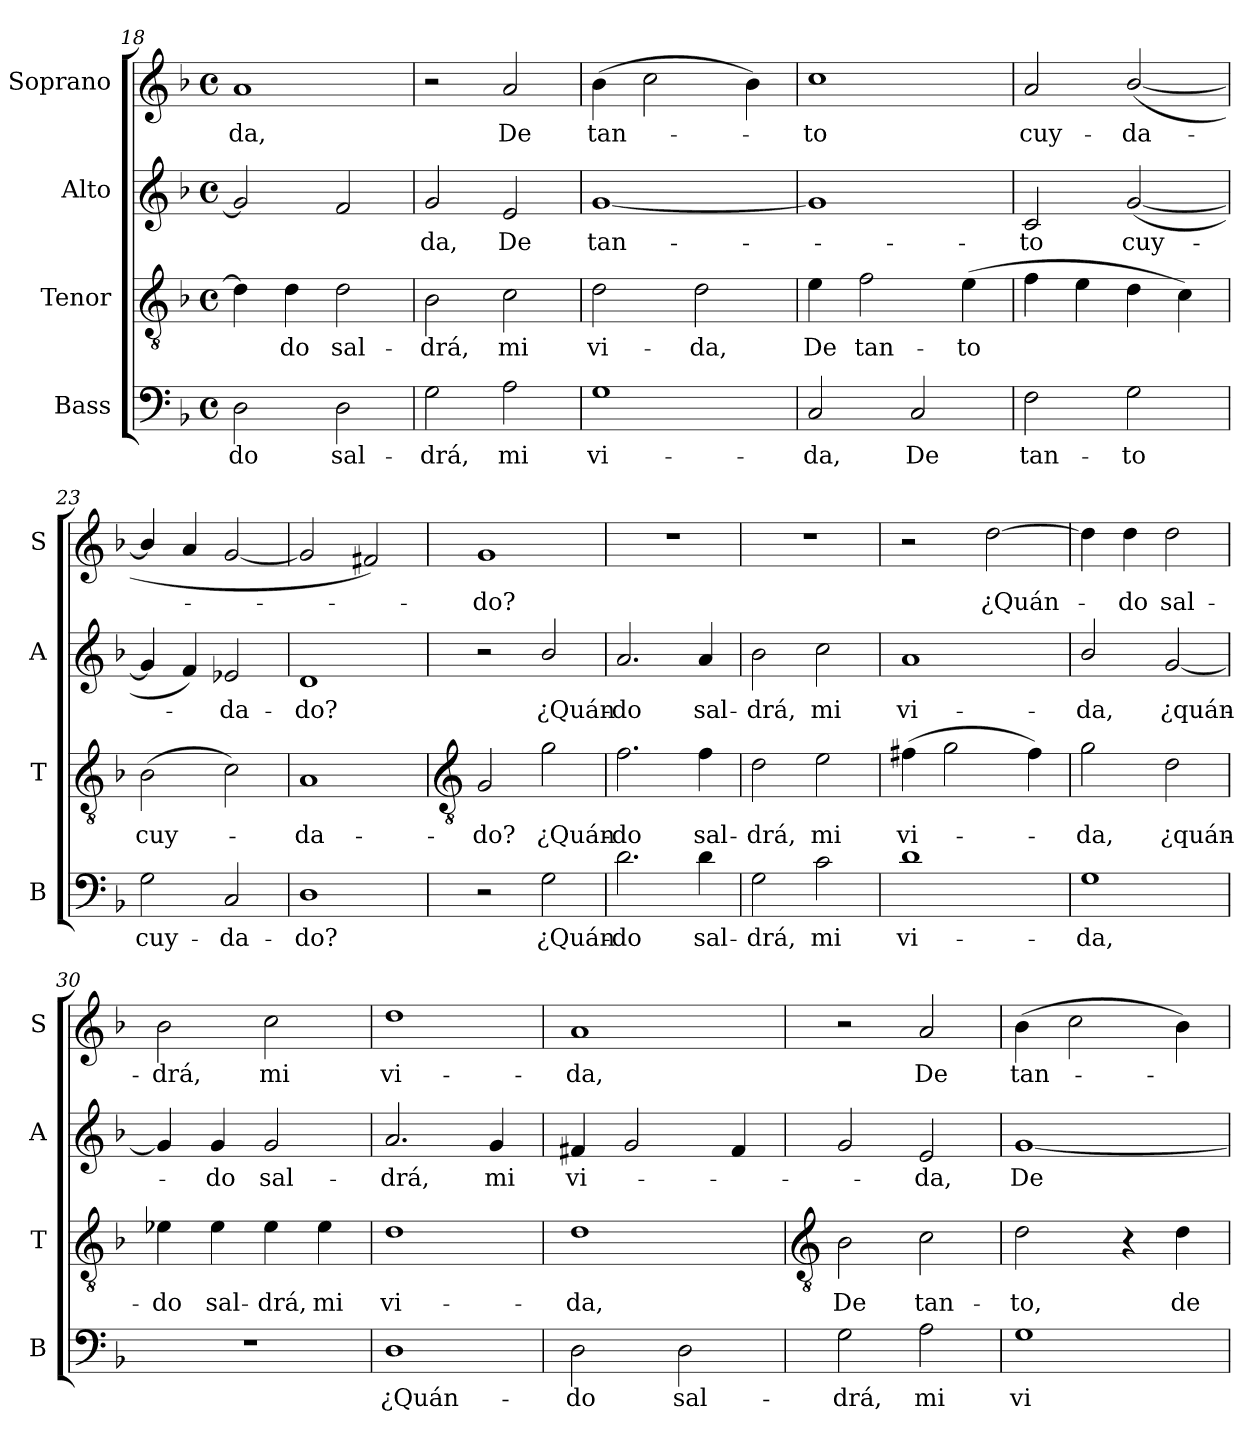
**kern	**text	**kern	**text	**kern	**text	**kern	**text
*part4	*part4	*part3	*part3	*part2	*part2	*part1	*part1
*staff4	*staff4	*staff3	*staff3	*staff2	*staff2	*staff1	*staff1
*I"Bass	*	*I"Tenor	*	*I"Alto	*	*I"Soprano	*
*I'B	*	*I'T	*	*I'A	*	*I'S	*
*clefF4	*	*clefGv2	*	*clefG2	*	*clefG2	*
*k[b-]	*	*k[b-]	*	*k[b-]	*	*k[b-]	*
*F:	*	*F:	*	*F:	*	*F:	*
*M4/4	*	*M4/4	*	*M4/4	*	*M4/4	*
*met(c)	*	*met(c)	*	*met(c)	*	*met(c)	*
=18	=18	=18	=18	=18	=18	=18	=18
!	!LO:LY:b	!	!	!	!	!	!LO:LY:b
2D	-do	4d]	.	2g]	.	1a	-da,
!	!	!	!LO:LY:b	!	!	!	!
.	.	4d	do	.	.	.	.
!	!LO:LY:b	!	!LO:LY:b	!	!	!	!
2D	sal-	2d	sal-	2f	.	.	.
=19	=19	=19	=19	=19	=19	=19	=19
!	!LO:LY:b	!	!LO:LY:b	!	!LO:LY:b	!	!
2G	-drá,	2B-	-drá,	2g	da,	2r	.
!	!LO:LY:b	!	!LO:LY:b	!	!LO:LY:b	!	!LO:LY:b
2A	mi	2c	mi	2e	De	2a	De
=20	=20	=20	=20	=20	=20	=20	=20
!	!LO:LY:b	!	!LO:LY:b	!	!LO:LY:b	!	!LO:LY:b
1G	vi-	2d	vi-	[1g	tan-	(>4b-	tan-
.	.	.	.	.	.	2cc	.
!	!	!	!LO:LY:b	!	!	!	!
.	.	2d	-da,	.	.	.	.
.	.	.	.	.	.	4b-)	.
=21	=21	=21	=21	=21	=21	=21	=21
!	!LO:LY:b	!	!LO:LY:b	!	!	!	!LO:LY:b
2C	-da,	4e	De	1g]	.	1cc	to
!	!	!	!LO:LY:b	!	!	!	!
.	.	2f	tan-	.	.	.	.
!	!LO:LY:b	!	!	!	!	!	!
2C	De	.	.	.	.	.	.
!	!	!	!LO:LY:b	!	!	!	!
.	.	(>4e	-to	.	.	.	.
=22	=22	=22	=22	=22	=22	=22	=22
!	!LO:LY:b	!	!	!	!LO:LY:b	!	!LO:LY:b
2F	tan-	4f	.	2c	to	2a	cuy-
.	.	4e	.	.	.	.	.
!	!LO:LY:b	!	!	!	!LO:LY:b	!	!LO:LY:b
2G	-to	4d	.	(<[2g	cuy-	(<[2b-/	-da-
.	.	4c)	.	.	.	.	.
=23	=23	=23	=23	=23	=23	=23	=23
!	!LO:LY:b	!	!LO:LY:b	!	!	!	!
2G	cuy-	(>2B-	cuy-	4g]	.	4b-/]	.
.	.	.	.	4f)	.	4a	.
!	!LO:LY:b	!	!	!	!LO:LY:b	!	!
2C	-da-	2c)	.	2e-X	da-	[2g	.
=24	=24	=24	=24	=24	=24	=24	=24
!	!LO:LY:b	!	!LO:LY:b	!	!LO:LY:b	!	!
1D	-do?	1A	da-	1d	-do?	2g]	.
.	.	.	.	.	.	2f#X)	.
!!LO:LB:g=z
=25	=25	=25	=25	=25	=25	=25	=25
*	*	*clefGv2	*	*	*	*	*
!	!	!	!LO:LY:b	!	!	!	!LO:LY:b
2r	.	2G	-do?	2r	.	1g	do?
!	!LO:LY:b	!	!LO:LY:b	!	!LO:LY:b	!	!
2G	¿Quán-	2g	¿Quán-	2b-/	¿Quán-	.	.
=26	=26	=26	=26	=26	=26	=26	=26
!	!LO:LY:b	!	!LO:LY:b	!	!LO:LY:b	!	!
2.d	-do	2.f	-do	2.a	-do	1r	.
!	!LO:LY:b	!	!LO:LY:b	!	!LO:LY:b	!	!
4d	sal-	4f	sal-	4a	sal-	.	.
=27	=27	=27	=27	=27	=27	=27	=27
!	!LO:LY:b	!	!LO:LY:b	!	!LO:LY:b	!	!
2G	-drá,	2d	-drá,	2b-	-drá,	1r	.
!	!LO:LY:b	!	!LO:LY:b	!	!LO:LY:b	!	!
2c	mi	2e	mi	2cc	mi	.	.
=28	=28	=28	=28	=28	=28	=28	=28
!	!LO:LY:b	!	!LO:LY:b	!	!LO:LY:b	!	!
1d	vi-	(>4f#X	vi-	1a	vi-	2r	.
.	.	2g	.	.	.	.	.
!	!	!	!	!	!	!	!LO:LY:b
.	.	.	.	.	.	[2dd	¿Quán-
.	.	4f#)	.	.	.	.	.
=29	=29	=29	=29	=29	=29	=29	=29
!	!LO:LY:b	!	!LO:LY:b	!	!LO:LY:b	!	!
1G	-da,	2g	da,	2b-/	-da,	4dd]	.
!	!	!	!	!	!	!	!LO:LY:b
.	.	.	.	.	.	4dd	do
!	!	!	!LO:LY:b	!	!LO:LY:b	!	!LO:LY:b
.	.	2d	¿quán-	[2g	¿quán-	2dd	sal-
=30	=30	=30	=30	=30	=30	=30	=30
!	!	!	!LO:LY:b	!	!	!	!LO:LY:b
1r	.	4e-X	-do	4g]	.	2b-	-drá,
!	!	!	!LO:LY:b	!	!LO:LY:b	!	!
.	.	4e-	sal-	4g	do	.	.
!	!	!	!LO:LY:b	!	!LO:LY:b	!	!LO:LY:b
.	.	4e-	-drá,	2g	sal-	2cc	mi
!	!	!	!LO:LY:b	!	!	!	!
.	.	4e-	mi	.	.	.	.
=31	=31	=31	=31	=31	=31	=31	=31
!	!LO:LY:b	!	!LO:LY:b	!	!LO:LY:b	!	!LO:LY:b
1D	¿Quán-	1d	vi-	2.a	-drá,	1dd	vi-
!	!	!	!	!	!LO:LY:b	!	!
.	.	.	.	4g	mi	.	.
=32	=32	=32	=32	=32	=32	=32	=32
!	!LO:LY:b	!	!LO:LY:b	!	!LO:LY:b	!	!LO:LY:b
2D	-do	1d	-da,	4f#X	vi-	1a	-da,
.	.	.	.	2g	.	.	.
!	!LO:LY:b	!	!	!	!	!	!
2D	sal-	.	.	.	.	.	.
.	.	.	.	4f#	.	.	.
!!LO:LB:g=z
=33	=33	=33	=33	=33	=33	=33	=33
*	*	*clefGv2	*	*	*	*	*
!	!LO:LY:b	!	!LO:LY:b	!	!	!	!
2G	-drá,	2B-	De	2g	.	2r	.
!	!LO:LY:b	!	!LO:LY:b	!	!LO:LY:b	!	!LO:LY:b
2A	mi	2c	tan-	2e	da,	2a	De
=34	=34	=34	=34	=34	=34	=34	=34
!	!LO:LY:b	!	!LO:LY:b	!	!LO:LY:b	!	!LO:LY:b
1G	vi-	2d	-to,	[1g	De	(>4b-	tan-
.	.	.	.	.	.	2cc	.
.	.	4r	.	.	.	.	.
!	!	!	!LO:LY:b	!	!	!	!
.	.	4d	de	.	.	4b-)	.
=	=	=	=	=	=	=	=
*-	*-	*-	*-	*-	*-	*-	*-
